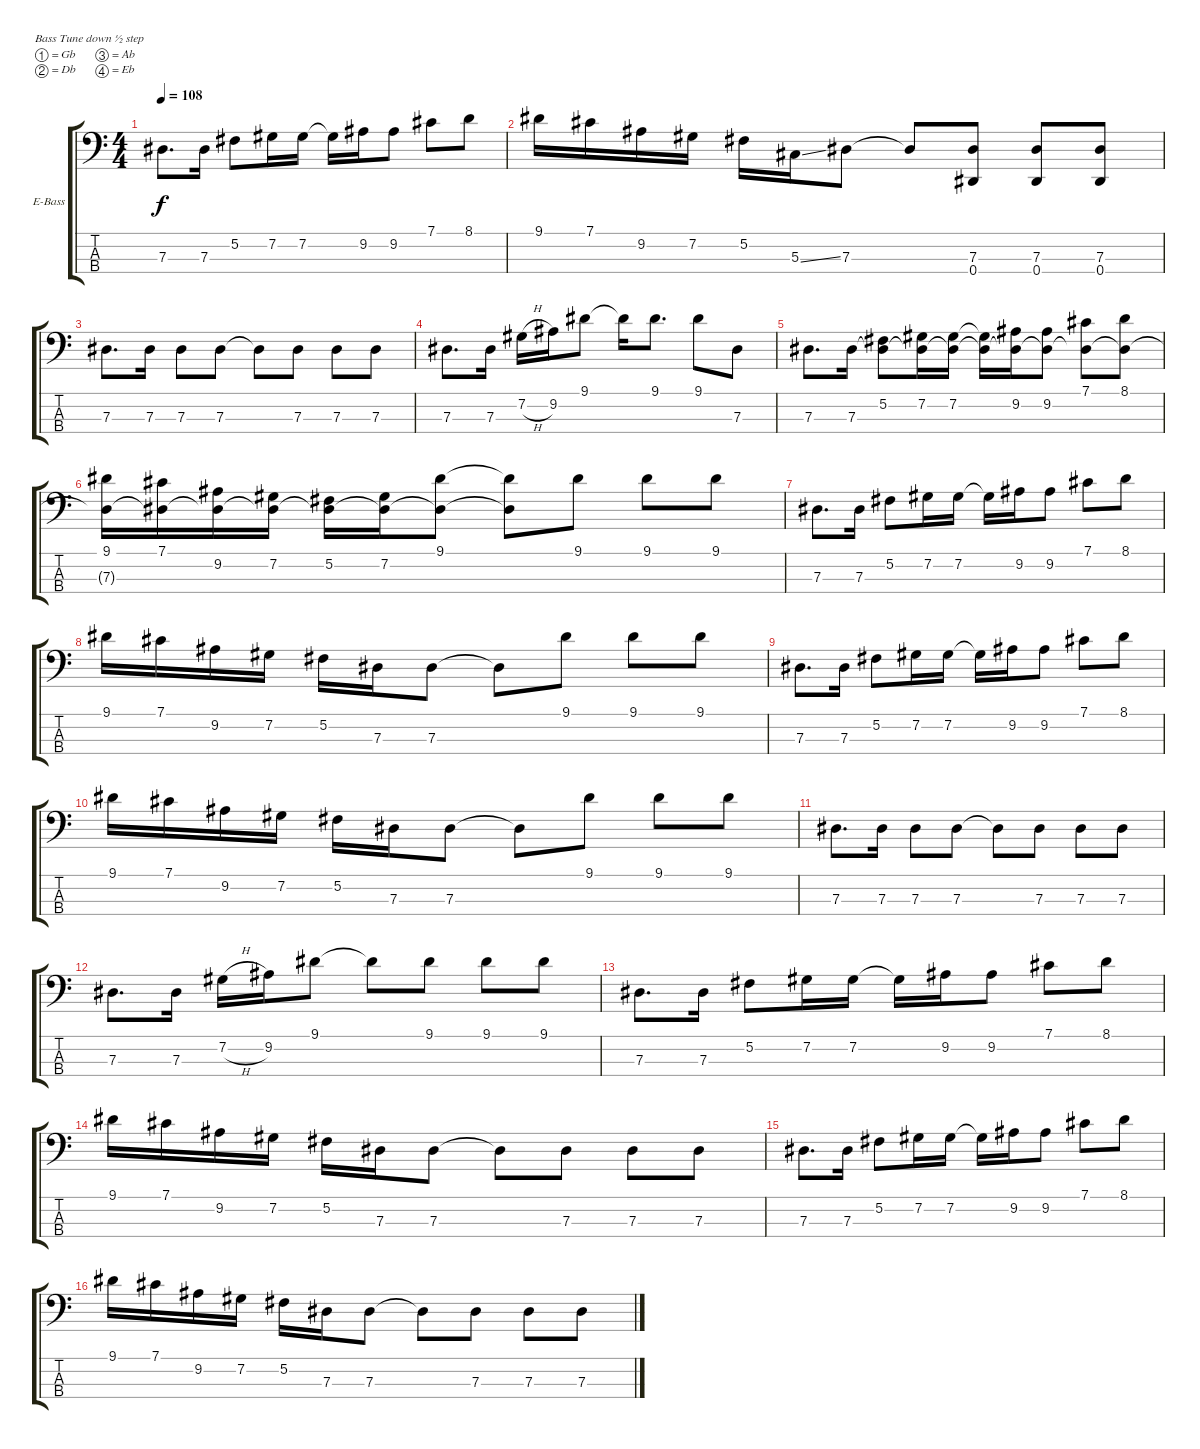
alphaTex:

\bracketExtendMode groupsimilarinstruments
\firstSystemTrackNameOrientation horizontal
\otherSystemsTrackNameOrientation horizontal
\track ("Bass" "E-Bass") {instrument electricbassfinger}
\staff {score tabs}
\tuning (Gb2 Db2 Ab1 Eb1)
\ts (4 4)
\tempo 108
\clef f4
\ks c
7.3.8{d dy f} 7.3.16 5.2.8 7.2.16 7.2.16 7.2{t}.16 9.2.16 9.2.8 7.1.8 8.1.8 |
9.1.16 7.1.16 9.2.16 7.2.16 5.2.16 5.3{ss}.16 7.3.8 7.3{t}.8 (7.3 0.4).8 (7.3 0.4).8 (7.3 0.4).8 |
7.3.8{d} 7.3.16 7.3.8 7.3.8 7.3{t}.8 7.3.8 7.3.8 7.3.8 |
7.3.8{d} 7.3.16 7.2{h}.16 9.2.16 9.1.8 9.1{t}.16 9.1.8{d} 9.1.8 7.3.8 |
7.3.8{d} 7.3.16 (5.2 7.3{t}).8 (7.2 7.3{t}).16 (7.2 7.3{t}).16 (7.2{t} 7.3{t}).16 (9.2 7.3{t}).16 (9.2 7.3{t}).8 (7.1 7.3{t}).8 (8.1 7.3{t}).8 |
(9.1 7.3{t}).16 (7.1 7.3{t}).16 (9.2 7.3{t}).16 (7.2 7.3{t}).16 (5.2 7.3{t}).16 (7.2 7.3{t}).16 (9.1 7.3{t}).8 (9.1{t} 7.3{t}).8 9.1.8 9.1.8 9.1.8 |
7.3.8{d} 7.3.16 5.2.8 7.2.16 7.2.16 7.2{t}.16 9.2.16 9.2.8 7.1.8 8.1.8 |
9.1.16 7.1.16 9.2.16 7.2.16 5.2.16 7.3.16 7.3.8 7.3{t}.8 9.1.8 9.1.8 9.1.8 |
7.3.8{d} 7.3.16 5.2.8 7.2.16 7.2.16 7.2{t}.16 9.2.16 9.2.8 7.1.8 8.1.8 |
9.1.16 7.1.16 9.2.16 7.2.16 5.2.16 7.3.16 7.3.8 7.3{t}.8 9.1.8 9.1.8 9.1.8 |
7.3.8{d} 7.3.16 7.3.8 7.3.8 7.3{t}.8 7.3.8 7.3.8 7.3.8 |
7.3.8{d} 7.3.16 7.2{h}.16 9.2.16 9.1.8 9.1{t}.8 9.1.8 9.1.8 9.1.8 |
7.3.8{d} 7.3.16 5.2.8 7.2.16 7.2.16 7.2{t}.16 9.2.16 9.2.8 7.1.8 8.1.8 |
9.1.16 7.1.16 9.2.16 7.2.16 5.2.16 7.3.16 7.3.8 7.3{t}.8 7.3.8 7.3.8 7.3.8 |
7.3.8{d} 7.3.16 5.2.8 7.2.16 7.2.16 7.2{t}.16 9.2.16 9.2.8 7.1.8 8.1.8 |
9.1.16 7.1.16 9.2.16 7.2.16 5.2.16 7.3.16 7.3.8 7.3{t}.8 7.3.8 7.3.8 7.3.8
